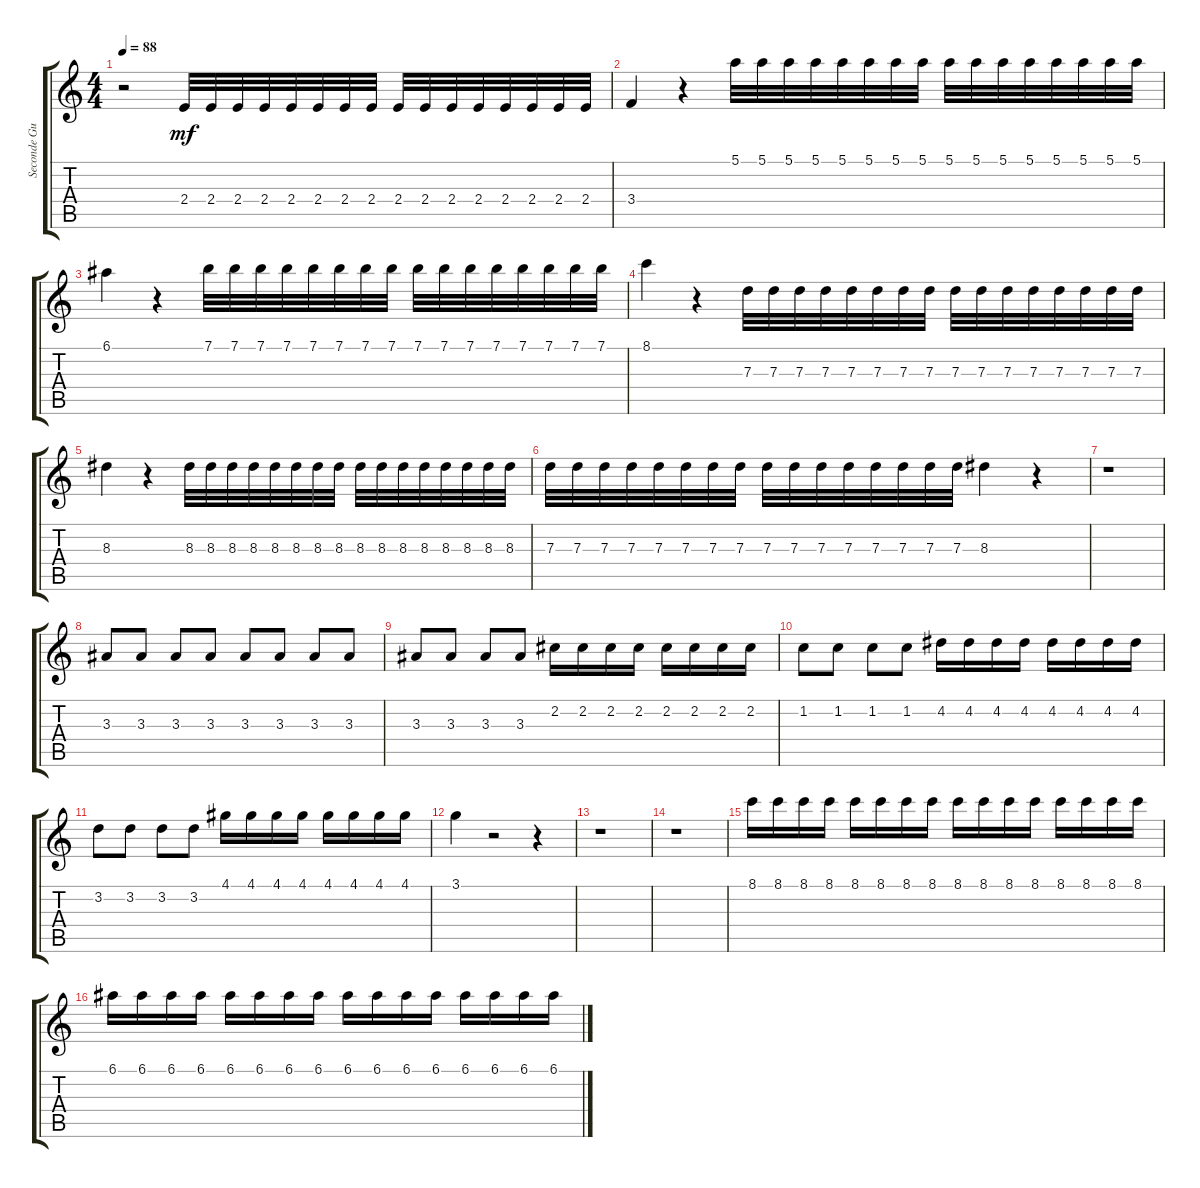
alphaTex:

\track ("Seconde Guitare" "Seconde Gu") {instrument acousticguitarsteel}
\staff {score tabs}
\tuning (E4 B3 G3 D3 A2 E2) {hide}
\ts (4 4)
\tempo 88
\clef g2
\ks c
r.2{dy mf} 2.4.32 2.4.32 2.4.32 2.4.32 2.4.32 2.4.32 2.4.32 2.4.32 2.4.32 2.4.32 2.4.32 2.4.32 2.4.32 2.4.32 2.4.32 2.4.32 |
3.4.4 r.4 5.1.32 5.1.32 5.1.32 5.1.32 5.1.32 5.1.32 5.1.32 5.1.32 5.1.32 5.1.32 5.1.32 5.1.32 5.1.32 5.1.32 5.1.32 5.1.32 |
6.1.4 r.4 7.1.32 7.1.32 7.1.32 7.1.32 7.1.32 7.1.32 7.1.32 7.1.32 7.1.32 7.1.32 7.1.32 7.1.32 7.1.32 7.1.32 7.1.32 7.1.32 |
8.1.4 r.4 7.3.32 7.3.32 7.3.32 7.3.32 7.3.32 7.3.32 7.3.32 7.3.32 7.3.32 7.3.32 7.3.32 7.3.32 7.3.32 7.3.32 7.3.32 7.3.32 |
8.3.4 r.4 8.3.32 8.3.32 8.3.32 8.3.32 8.3.32 8.3.32 8.3.32 8.3.32 8.3.32 8.3.32 8.3.32 8.3.32 8.3.32 8.3.32 8.3.32 8.3.32 |
7.3.32 7.3.32 7.3.32 7.3.32 7.3.32 7.3.32 7.3.32 7.3.32 7.3.32 7.3.32 7.3.32 7.3.32 7.3.32 7.3.32 7.3.32 7.3.32 8.3.4 r.4 |
r.1 |
3.3.8 3.3.8 3.3.8 3.3.8 3.3.8 3.3.8 3.3.8 3.3.8 |
3.3.8 3.3.8 3.3.8 3.3.8 2.2.16 2.2.16 2.2.16 2.2.16 2.2.16 2.2.16 2.2.16 2.2.16 |
1.2.8 1.2.8 1.2.8 1.2.8 4.2.16 4.2.16 4.2.16 4.2.16 4.2.16 4.2.16 4.2.16 4.2.16 |
3.2.8 3.2.8 3.2.8 3.2.8 4.1.16 4.1.16 4.1.16 4.1.16 4.1.16 4.1.16 4.1.16 4.1.16 |
3.1.4 r.2 r.4 |
r.1 |
r.1 |
8.1.16 8.1.16 8.1.16 8.1.16 8.1.16 8.1.16 8.1.16 8.1.16 8.1.16 8.1.16 8.1.16 8.1.16 8.1.16 8.1.16 8.1.16 8.1.16 |
6.1.16 6.1.16 6.1.16 6.1.16 6.1.16 6.1.16 6.1.16 6.1.16 6.1.16 6.1.16 6.1.16 6.1.16 6.1.16 6.1.16 6.1.16 6.1.16
